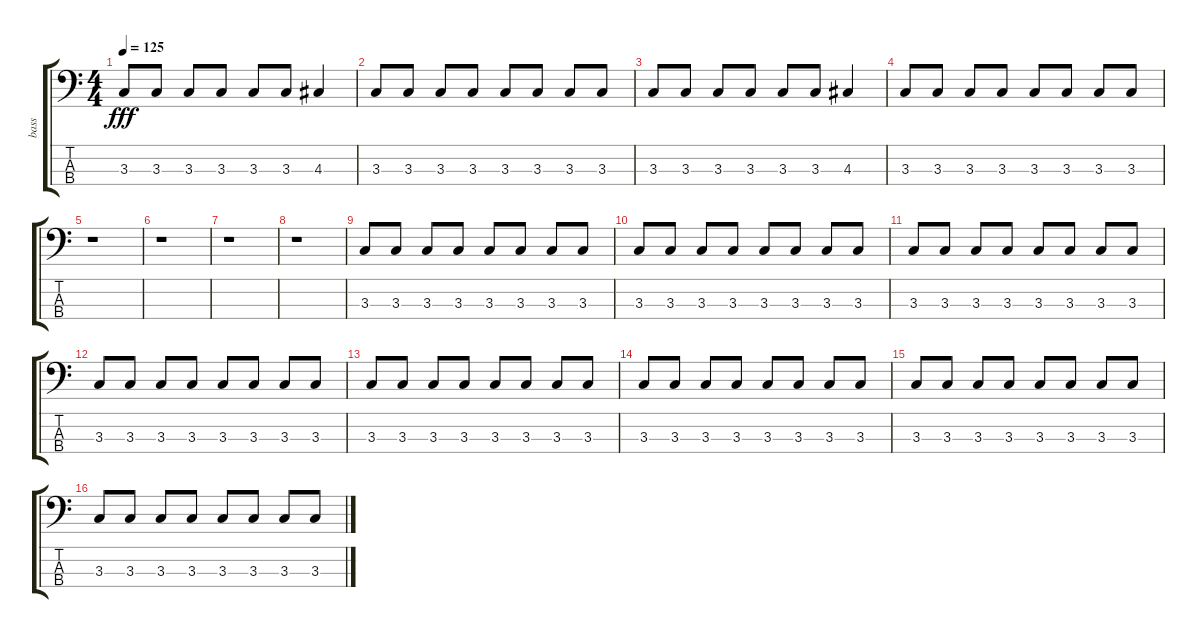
\track ("bass" "bass") {instrument electricbassfinger}
\staff {score tabs}
\tuning (G2 D2 A1 E1) {hide}
\ts (4 4)
\tempo 125
\clef f4
\ks c
3.3.8{dy fff} 3.3.8 3.3.8 3.3.8 3.3.8 3.3.8 4.3.4 |
3.3.8 3.3.8 3.3.8 3.3.8 3.3.8 3.3.8 3.3.8 3.3.8 |
3.3.8 3.3.8 3.3.8 3.3.8 3.3.8 3.3.8 4.3.4 |
3.3.8 3.3.8 3.3.8 3.3.8 3.3.8 3.3.8 3.3.8 3.3.8 |
r.1 |
r.1 |
r.1 |
r.1 |
3.3.8 3.3.8 3.3.8 3.3.8 3.3.8 3.3.8 3.3.8 3.3.8 |
3.3.8 3.3.8 3.3.8 3.3.8 3.3.8 3.3.8 3.3.8 3.3.8 |
3.3.8 3.3.8 3.3.8 3.3.8 3.3.8 3.3.8 3.3.8 3.3.8 |
3.3.8 3.3.8 3.3.8 3.3.8 3.3.8 3.3.8 3.3.8 3.3.8 |
3.3.8 3.3.8 3.3.8 3.3.8 3.3.8 3.3.8 3.3.8 3.3.8 |
3.3.8 3.3.8 3.3.8 3.3.8 3.3.8 3.3.8 3.3.8 3.3.8 |
3.3.8 3.3.8 3.3.8 3.3.8 3.3.8 3.3.8 3.3.8 3.3.8 |
3.3.8 3.3.8 3.3.8 3.3.8 3.3.8 3.3.8 3.3.8 3.3.8
